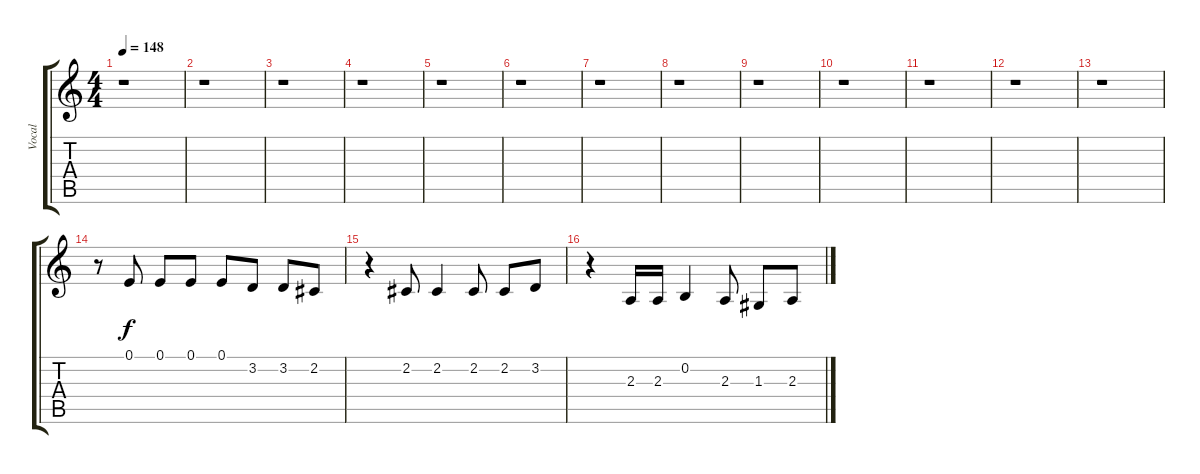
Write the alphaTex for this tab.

\track ("Vocal" "Vocal") {instrument altosax}
\staff {score tabs}
\tuning (E4 B3 G3 D3 A2 E2) {hide}
\ts (4 4)
\tempo 148
\clef g2
\ks c
r.1{dy f} |
r.1 |
r.1 |
r.1 |
r.1 |
r.1 |
r.1 |
r.1 |
r.1 |
r.1 |
r.1 |
r.1 |
r.1 |
r.8 0.1.8 0.1.8 0.1.8 0.1.8 3.2.8 3.2.8 2.2.8 |
r.4 2.2.8 2.2.4 2.2.8 2.2.8 3.2.8 |
r.4 2.3.16 2.3.16 0.2.4 2.3.8 1.3.8 2.3.8
